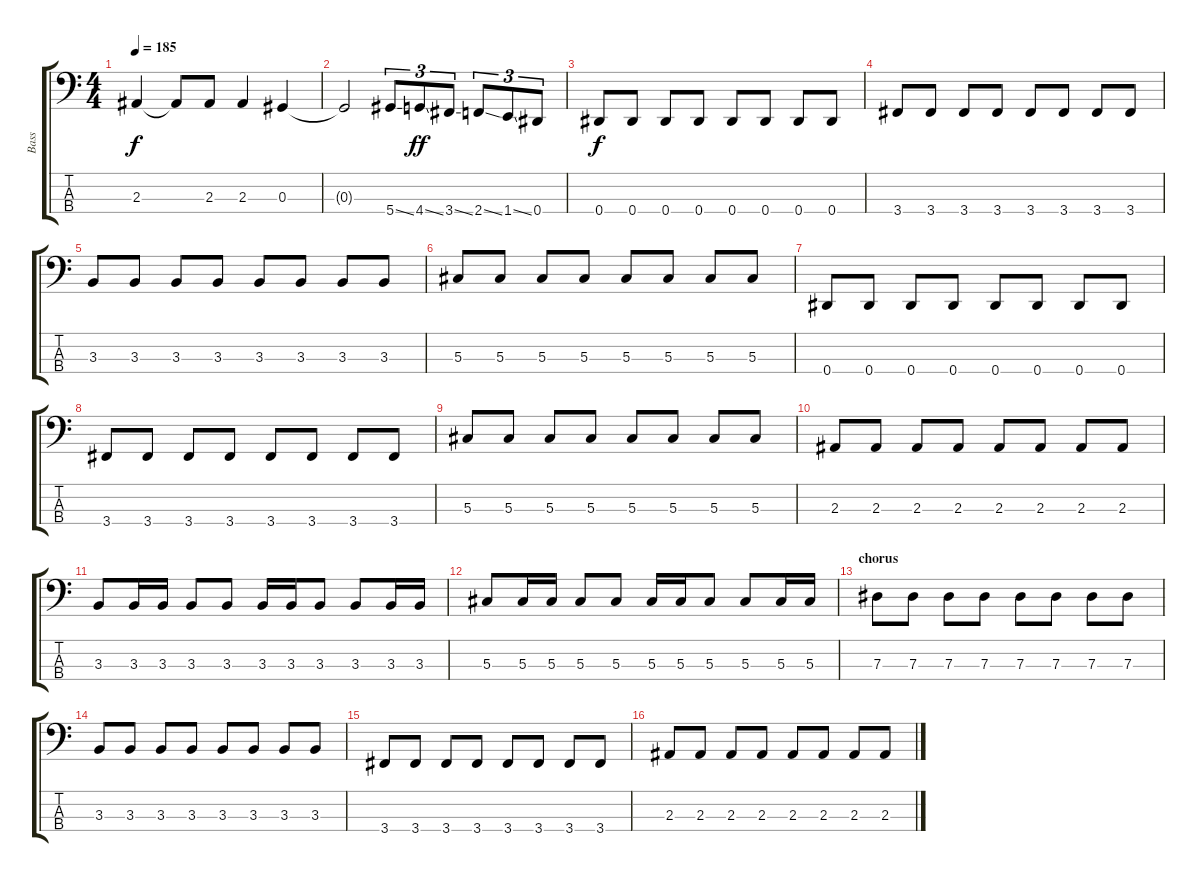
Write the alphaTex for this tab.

\track ("Bass" "Bass") {instrument electricbassfinger}
\staff {score tabs}
\tuning (Gb2 Db2 Ab1 Eb1) {hide}
\ts (4 4)
\tempo 185
\clef f4
\ks c
2.3.4{dy f} 2.3{t}.8 2.3.8 2.3.4 0.3.4 |
0.3{t}.2 5.4{ss}.8{tu (3 2)} 4.4{ss}.8{tu (3 2) dy ff} 3.4{ss}.8{tu (3 2)} 2.4{ss}.8{tu (3 2)} 1.4{ss}.8{tu (3 2)} 0.4.8{tu (3 2)} |
\section ("" "")
0.4.8{dy f} 0.4.8 0.4.8 0.4.8 0.4.8 0.4.8 0.4.8 0.4.8 |
3.4.8 3.4.8 3.4.8 3.4.8 3.4.8 3.4.8 3.4.8 3.4.8 |
3.3.8 3.3.8 3.3.8 3.3.8 3.3.8 3.3.8 3.3.8 3.3.8 |
5.3.8 5.3.8 5.3.8 5.3.8 5.3.8 5.3.8 5.3.8 5.3.8 |
0.4.8 0.4.8 0.4.8 0.4.8 0.4.8 0.4.8 0.4.8 0.4.8 |
3.4.8 3.4.8 3.4.8 3.4.8 3.4.8 3.4.8 3.4.8 3.4.8 |
5.3.8 5.3.8 5.3.8 5.3.8 5.3.8 5.3.8 5.3.8 5.3.8 |
2.3.8 2.3.8 2.3.8 2.3.8 2.3.8 2.3.8 2.3.8 2.3.8 |
3.3.8 3.3.16 3.3.16 3.3.8 3.3.8 3.3.16 3.3.16 3.3.8 3.3.8 3.3.16 3.3.16 |
5.3.8 5.3.16 5.3.16 5.3.8 5.3.8 5.3.16 5.3.16 5.3.8 5.3.8 5.3.16 5.3.16 |
\section ("" "chorus")
7.3.8 7.3.8 7.3.8 7.3.8 7.3.8 7.3.8 7.3.8 7.3.8 |
3.3.8 3.3.8 3.3.8 3.3.8 3.3.8 3.3.8 3.3.8 3.3.8 |
3.4.8 3.4.8 3.4.8 3.4.8 3.4.8 3.4.8 3.4.8 3.4.8 |
2.3.8 2.3.8 2.3.8 2.3.8 2.3.8 2.3.8 2.3.8 2.3.8
